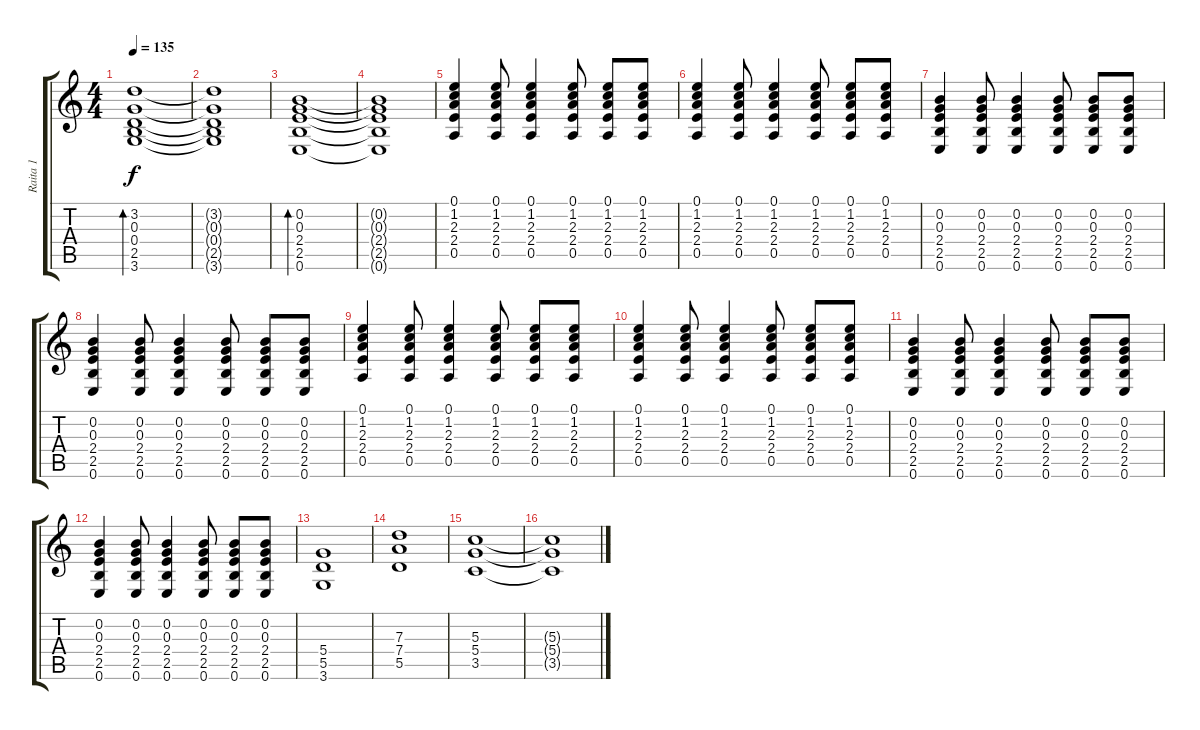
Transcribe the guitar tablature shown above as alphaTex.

\track ("Raita 1" "Raita 1") {instrument distortionguitar}
\staff {score tabs}
\tuning (E4 B3 G3 D3 A2 E2) {hide}
\ts (4 4)
\tempo 135
\clef g2
\ks c
(3.2 0.3 0.4 2.5 3.6).1{bd 240 dy f instrument electricguitarclean} |
(3.2{t} 0.3{t} 0.4{t} 2.5{t} 3.6{t}).1 |
(0.2 0.3 2.4 2.5 0.6).1{bd 240} |
(0.2{t} 0.3{t} 2.4{t} 2.5{t} 0.6{t}).1 |
(0.1 1.2 2.3 2.4 0.5).4 (0.1 1.2 2.3 2.4 0.5).8 (0.1 1.2 2.3 2.4 0.5).4 (0.1 1.2 2.3 2.4 0.5).8 (0.1 1.2 2.3 2.4 0.5).8 (0.1 1.2 2.3 2.4 0.5).8 |
(0.1 1.2 2.3 2.4 0.5).4 (0.1 1.2 2.3 2.4 0.5).8 (0.1 1.2 2.3 2.4 0.5).4 (0.1 1.2 2.3 2.4 0.5).8 (0.1 1.2 2.3 2.4 0.5).8 (0.1 1.2 2.3 2.4 0.5).8 |
(0.2 0.3 2.4 2.5 0.6).4 (0.2 0.3 2.4 2.5 0.6).8 (0.2 0.3 2.4 2.5 0.6).4 (0.2 0.3 2.4 2.5 0.6).8 (0.2 0.3 2.4 2.5 0.6).8 (0.2 0.3 2.4 2.5 0.6).8 |
(0.2 0.3 2.4 2.5 0.6).4 (0.2 0.3 2.4 2.5 0.6).8 (0.2 0.3 2.4 2.5 0.6).4 (0.2 0.3 2.4 2.5 0.6).8 (0.2 0.3 2.4 2.5 0.6).8 (0.2 0.3 2.4 2.5 0.6).8 |
(0.1 1.2 2.3 2.4 0.5).4 (0.1 1.2 2.3 2.4 0.5).8 (0.1 1.2 2.3 2.4 0.5).4 (0.1 1.2 2.3 2.4 0.5).8 (0.1 1.2 2.3 2.4 0.5).8 (0.1 1.2 2.3 2.4 0.5).8 |
(0.1 1.2 2.3 2.4 0.5).4 (0.1 1.2 2.3 2.4 0.5).8 (0.1 1.2 2.3 2.4 0.5).4 (0.1 1.2 2.3 2.4 0.5).8 (0.1 1.2 2.3 2.4 0.5).8 (0.1 1.2 2.3 2.4 0.5).8 |
(0.2 0.3 2.4 2.5 0.6).4 (0.2 0.3 2.4 2.5 0.6).8 (0.2 0.3 2.4 2.5 0.6).4 (0.2 0.3 2.4 2.5 0.6).8 (0.2 0.3 2.4 2.5 0.6).8 (0.2 0.3 2.4 2.5 0.6).8 |
(0.2 0.3 2.4 2.5 0.6).4 (0.2 0.3 2.4 2.5 0.6).8 (0.2 0.3 2.4 2.5 0.6).4 (0.2 0.3 2.4 2.5 0.6).8 (0.2 0.3 2.4 2.5 0.6).8 (0.2 0.3 2.4 2.5 0.6).8 |
(5.4 5.5 3.6).1{instrument distortionguitar} |
(7.3 7.4 5.5).1 |
(5.3 5.4 3.5).1 |
(5.3{t} 5.4{t} 3.5{t}).1
